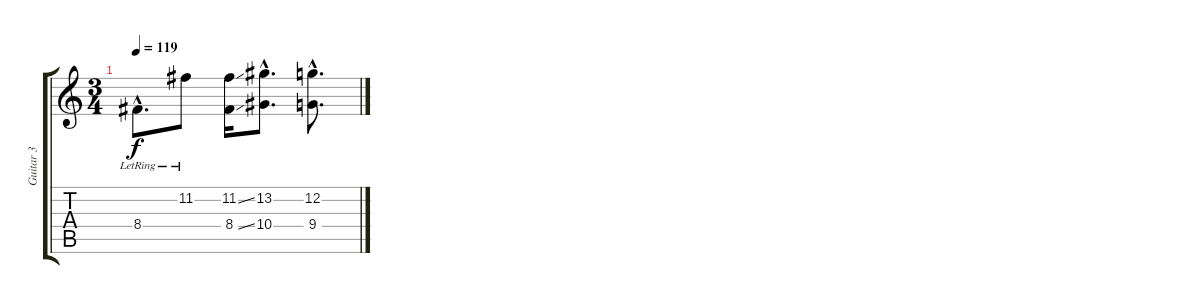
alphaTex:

\track ("Guitar 3" "Guitar 3") {instrument distortionguitar}
\staff {score tabs}
\tuning (C4 G3 Eb3 Bb2 F2 C2) {hide}
\ts (3 4)
\tempo 119
\clef g2
\ks c
8.4{hac lr}.8{d dy f} 11.2{lr}.8 (11.2{ss} 8.4{ss}).16 (13.2{hac} 10.4{hac}).8{d} (12.2{hac} 9.4{hac}).8{d}
